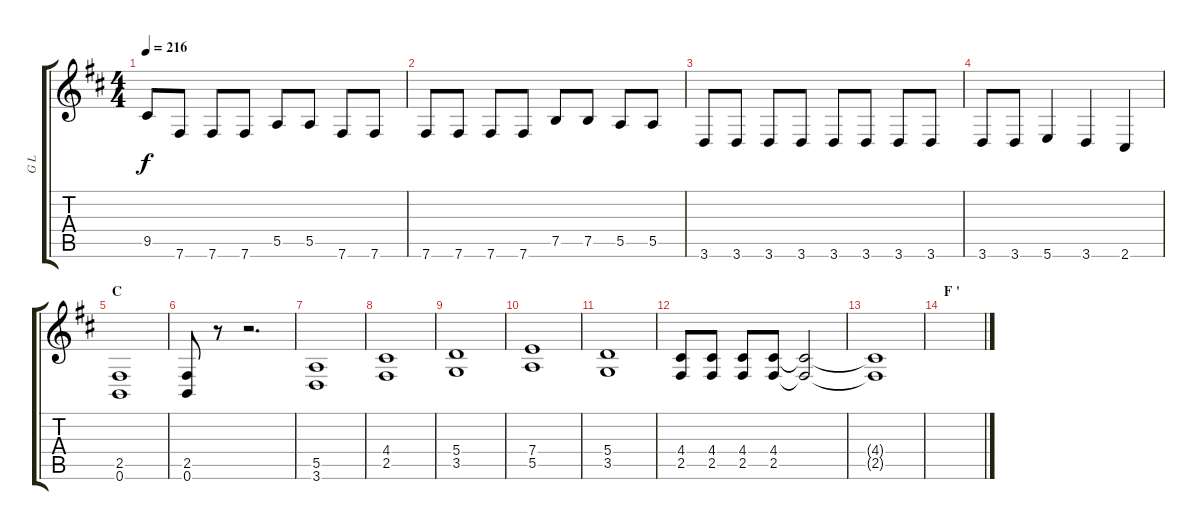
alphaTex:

\track ("G L" "G L") {instrument distortionguitar}
\staff {score tabs}
\tuning (B3 Gb3 D3 A2 E2 B1) {hide}
\ts (4 4)
\tempo 216
\clef g2
\ks d
9.5.8{dy f} 7.6.8 7.6.8 7.6.8 5.5.8 5.5.8 7.6.8 7.6.8 |
7.6.8 7.6.8 7.6.8 7.6.8 7.5.8 7.5.8 5.5.8 5.5.8 |
3.6.8 3.6.8 3.6.8 3.6.8 3.6.8 3.6.8 3.6.8 3.6.8 |
3.6.8 3.6.8 5.6.4 3.6.4 2.6.4 |
\section ("" "C")
(2.5 0.6).1 |
(2.5 0.6).8 r.8 r.2{d} |
(5.5 3.6).1 |
(4.4 2.5).1 |
(5.4 3.5).1 |
(7.4 5.5).1 |
(5.4 3.5).1 |
(4.4 2.5).8 (4.4 2.5).8 (4.4 2.5).8 (4.4 2.5).8 (4.4{t} 2.5{t}).2 |
(4.4{t} 2.5{t}).1 |
\section ("" "F '")
